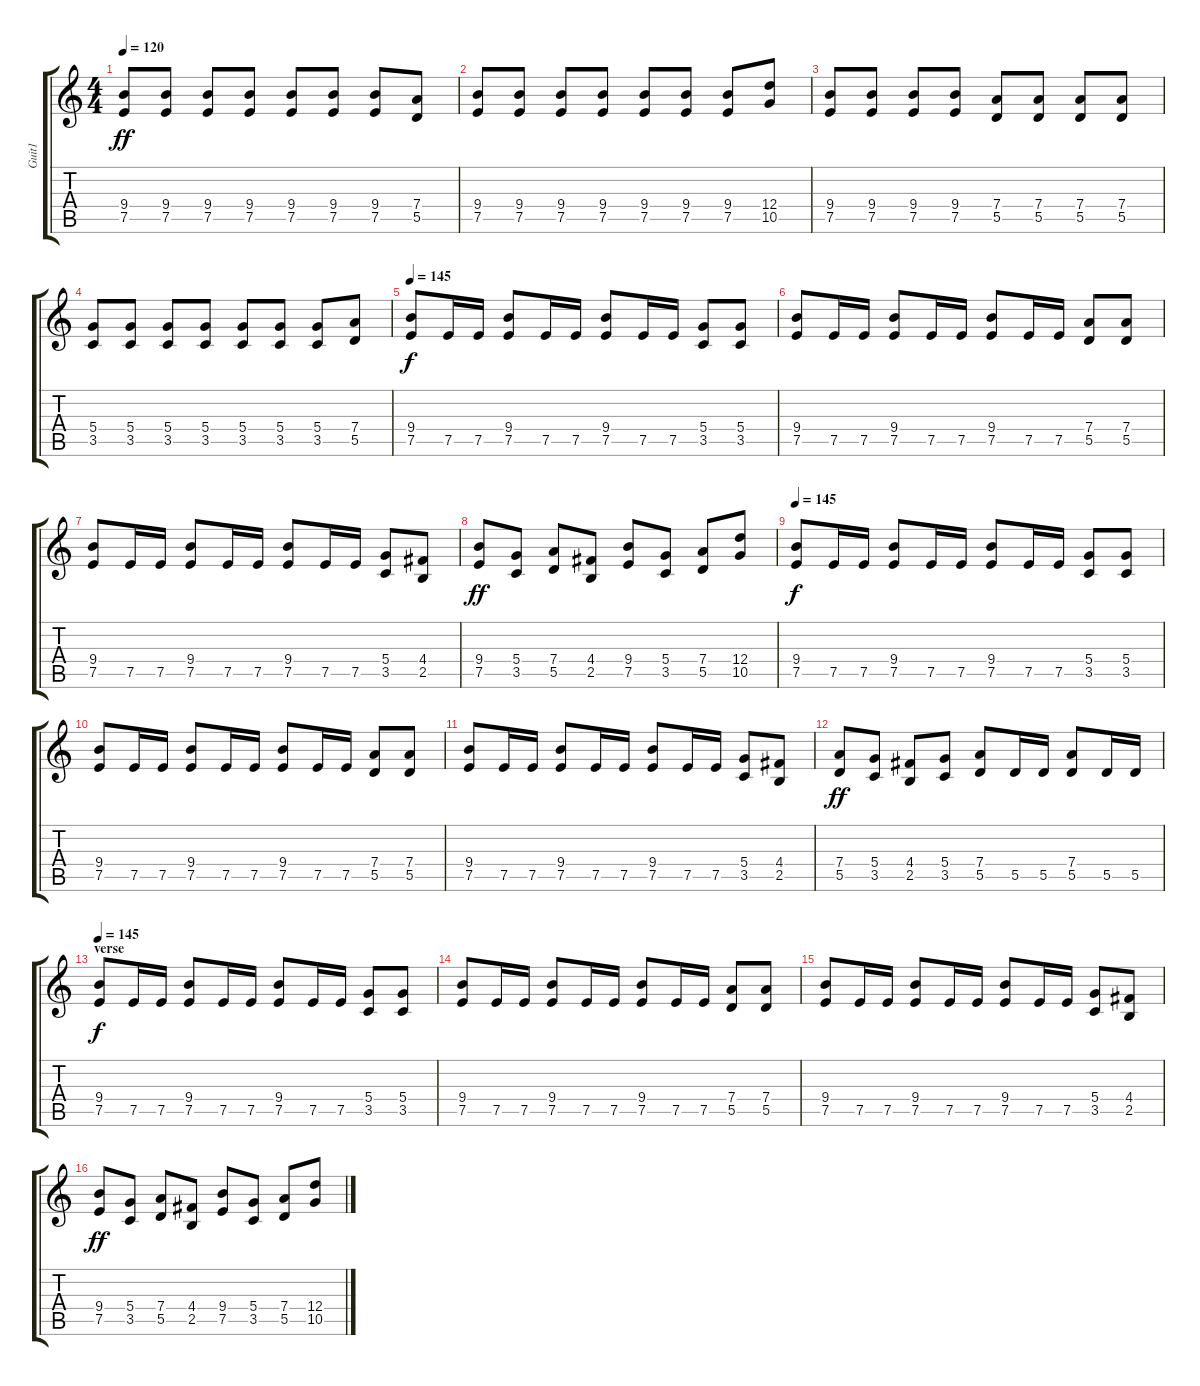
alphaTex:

\track ("Guit1" "Guit1") {instrument overdrivenguitar}
\staff {score tabs}
\tuning (E4 B3 G3 D3 A2 E2) {hide}
\ts (4 4)
\tempo 120
\clef g2
\ks c
(9.4 7.5).8{dy ff} (9.4 7.5).8 (9.4 7.5).8 (9.4 7.5).8 (9.4 7.5).8 (9.4 7.5).8 (9.4 7.5).8 (7.4 5.5).8 |
(9.4 7.5).8 (9.4 7.5).8 (9.4 7.5).8 (9.4 7.5).8 (9.4 7.5).8 (9.4 7.5).8 (9.4 7.5).8 (12.4 10.5).8 |
(9.4 7.5).8 (9.4 7.5).8 (9.4 7.5).8 (9.4 7.5).8 (7.4 5.5).8 (7.4 5.5).8 (7.4 5.5).8 (7.4 5.5).8 |
(5.4 3.5).8 (5.4 3.5).8 (5.4 3.5).8 (5.4 3.5).8 (5.4 3.5).8 (5.4 3.5).8 (5.4 3.5).8 (7.4 5.5).8 |
\tempo 145
(9.4 7.5).8{dy f} 7.5.16 7.5.16 (9.4 7.5).8 7.5.16 7.5.16 (9.4 7.5).8 7.5.16 7.5.16 (5.4 3.5).8 (5.4 3.5).8 |
(9.4 7.5).8 7.5.16 7.5.16 (9.4 7.5).8 7.5.16 7.5.16 (9.4 7.5).8 7.5.16 7.5.16 (7.4 5.5).8 (7.4 5.5).8 |
(9.4 7.5).8 7.5.16 7.5.16 (9.4 7.5).8 7.5.16 7.5.16 (9.4 7.5).8 7.5.16 7.5.16 (5.4 3.5).8 (4.4 2.5).8 |
(9.4 7.5).8{dy ff} (5.4 3.5).8 (7.4 5.5).8 (4.4 2.5).8 (9.4 7.5).8 (5.4 3.5).8 (7.4 5.5).8 (12.4 10.5).8 |
\tempo 145
(9.4 7.5).8{dy f} 7.5.16 7.5.16 (9.4 7.5).8 7.5.16 7.5.16 (9.4 7.5).8 7.5.16 7.5.16 (5.4 3.5).8 (5.4 3.5).8 |
(9.4 7.5).8 7.5.16 7.5.16 (9.4 7.5).8 7.5.16 7.5.16 (9.4 7.5).8 7.5.16 7.5.16 (7.4 5.5).8 (7.4 5.5).8 |
(9.4 7.5).8 7.5.16 7.5.16 (9.4 7.5).8 7.5.16 7.5.16 (9.4 7.5).8 7.5.16 7.5.16 (5.4 3.5).8 (4.4 2.5).8 |
(7.4 5.5).8{dy ff} (5.4 3.5).8 (4.4 2.5).8 (5.4 3.5).8 (7.4 5.5).8 5.5.16 5.5.16 (7.4 5.5).8 5.5.16 5.5.16 |
\section ("" "verse")
\tempo 145
(9.4 7.5).8{dy f} 7.5.16 7.5.16 (9.4 7.5).8 7.5.16 7.5.16 (9.4 7.5).8 7.5.16 7.5.16 (5.4 3.5).8 (5.4 3.5).8 |
(9.4 7.5).8 7.5.16 7.5.16 (9.4 7.5).8 7.5.16 7.5.16 (9.4 7.5).8 7.5.16 7.5.16 (7.4 5.5).8 (7.4 5.5).8 |
(9.4 7.5).8 7.5.16 7.5.16 (9.4 7.5).8 7.5.16 7.5.16 (9.4 7.5).8 7.5.16 7.5.16 (5.4 3.5).8 (4.4 2.5).8 |
(9.4 7.5).8{dy ff} (5.4 3.5).8 (7.4 5.5).8 (4.4 2.5).8 (9.4 7.5).8 (5.4 3.5).8 (7.4 5.5).8 (12.4 10.5).8
